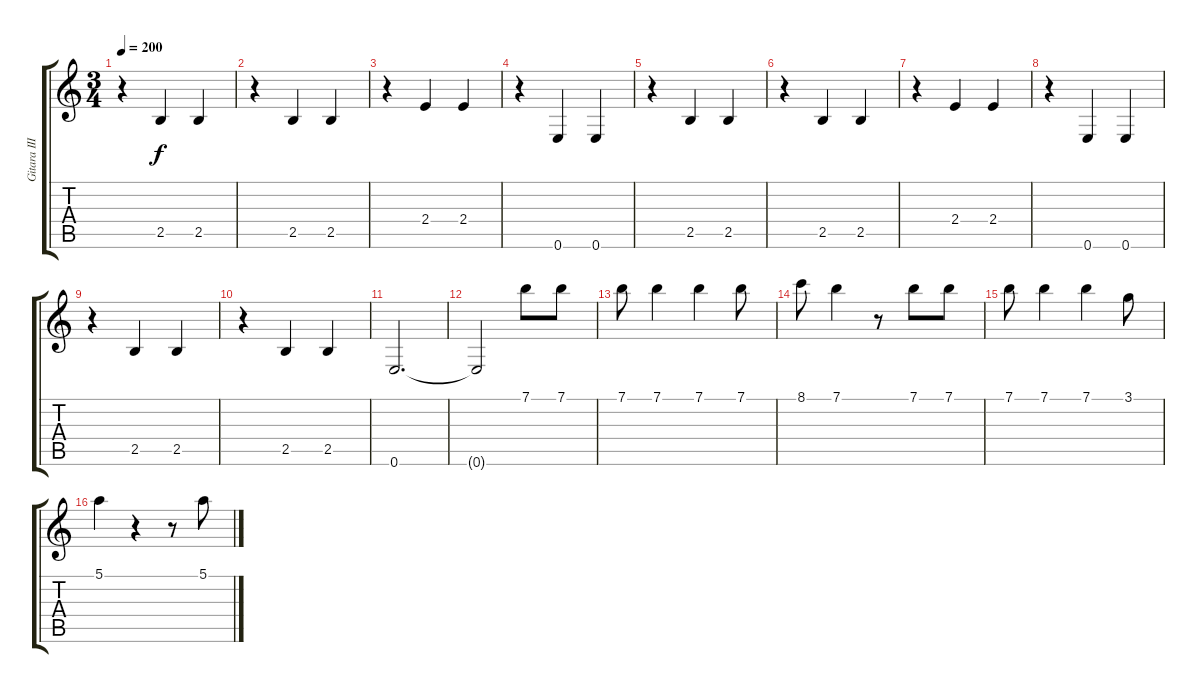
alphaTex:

\track ("Gitara III" "Gitara III") {instrument acousticguitarnylon}
\staff {score tabs}
\tuning (E4 B3 G3 D3 A2 E2) {hide}
\ts (3 4)
\tempo 200
\clef g2
\ks c
r.4{dy f} 2.5.4 2.5.4 |
r.4 2.5.4 2.5.4 |
r.4 2.4.4 2.4.4 |
r.4 0.6.4 0.6.4 |
r.4 2.5.4 2.5.4 |
r.4 2.5.4 2.5.4 |
r.4 2.4.4 2.4.4 |
r.4 0.6.4 0.6.4 |
r.4 2.5.4 2.5.4 |
r.4 2.5.4 2.5.4 |
0.6.2{d} |
0.6{t}.2 7.1.8 7.1.8 |
7.1.8 7.1.4 7.1.4 7.1.8 |
8.1.8 7.1.4 r.8 7.1.8 7.1.8 |
7.1.8 7.1.4 7.1.4 3.1.8 |
5.1.4 r.4 r.8 5.1.8
